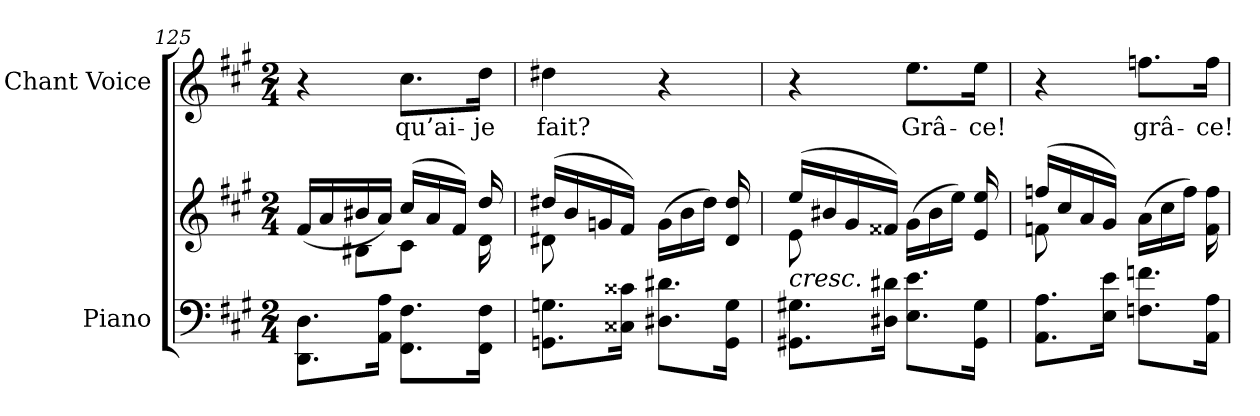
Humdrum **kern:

**kern	**kern	**kern	**text
*part2	*part2	*part1	*part1
*staff3	*staff2	*staff1	*staff1
*I"Piano	*	*I"Chant Voice	*
*I'Pno	*	*	*
*clefF4	*clefG2	*clefG2	*
*k[f#c#g#]	*k[f#c#g#]	*k[f#c#g#]	*
*M2/4	*M2/4	*M2/4	*
=125	=125	=125	=125
*	*^	*	*
8.DD\ 8.D\L	(16f#/LL	8ryy	4r	.
.	16a/	.	.	.
.	16b#X/	8B#X\L	.	.
16AA\ 16A\Jk	16a/JJ)	.	.	.
8.FF#\ 8.F#\L	(16cc#/LL	8c#\J	8.cc#\L	qu’ai-
.	16a/	.	.	.
.	16f#/JJ)	16ryy	.	.
16FF#\ 16F#\Jk	16dd/	16d\	16dd\Jk	-je
=126	=126	=126	=126	=126
8.GGn\ 8.Gn\L	(16dd#X/LL	8d#X\	4dd#X\	fait?
.	16b/	.	.	.
.	16gn/	4.ryy	.	.
16C##X\ 16c##X\Jk	16f#/JJ)	.	.	.
8.D#X\ 8.d#X\L	(16g\LL	.	4r	.
.	16b\	.	.	.
.	16dd#\JJ)	.	.	.
16GG\ 16G\Jk	16d#/ 16dd#/	.	.	.
=127	=127	=127	=127	=127
!	!LO:TX:b:i:t=cresc.	!	!	!
8.GG#X\ 8.G#X\L	(16ee/LL	8e\	4r	.
.	16b#X/	.	.	.
.	16g#/	4.ryy	.	.
16D#X\ 16d#X\Jk	16f##X/JJ)	.	.	.
8.E\ 8.e\L	(16g#\LL	.	8.ee\L	Grâ-
.	16b#\	.	.	.
.	16ee\JJ)	.	.	.
16GG#\ 16G#\Jk	16e/ 16ee/	.	16ee\Jk	-ce!
=128	=128	=128	=128	=128
8.AA\ 8.A\L	(16ffn/LL	8fn\	4r	.
.	16cc#/	.	.	.
.	16a/	4.ryy	.	.
16E\ 16e\Jk	16g#/JJ)	.	.	.
8.Fn\ 8.fn\L	(16a\LL	.	8.ffn\L	grâ-
.	16cc#\	.	.	.
.	16ff\JJ)	.	.	.
16AA\ 16A\Jk	16f\ 16ff\	.	16ff\Jk	-ce!
*	*v	*v	*	*
=	=	=	=
*-	*-	*-	*-
